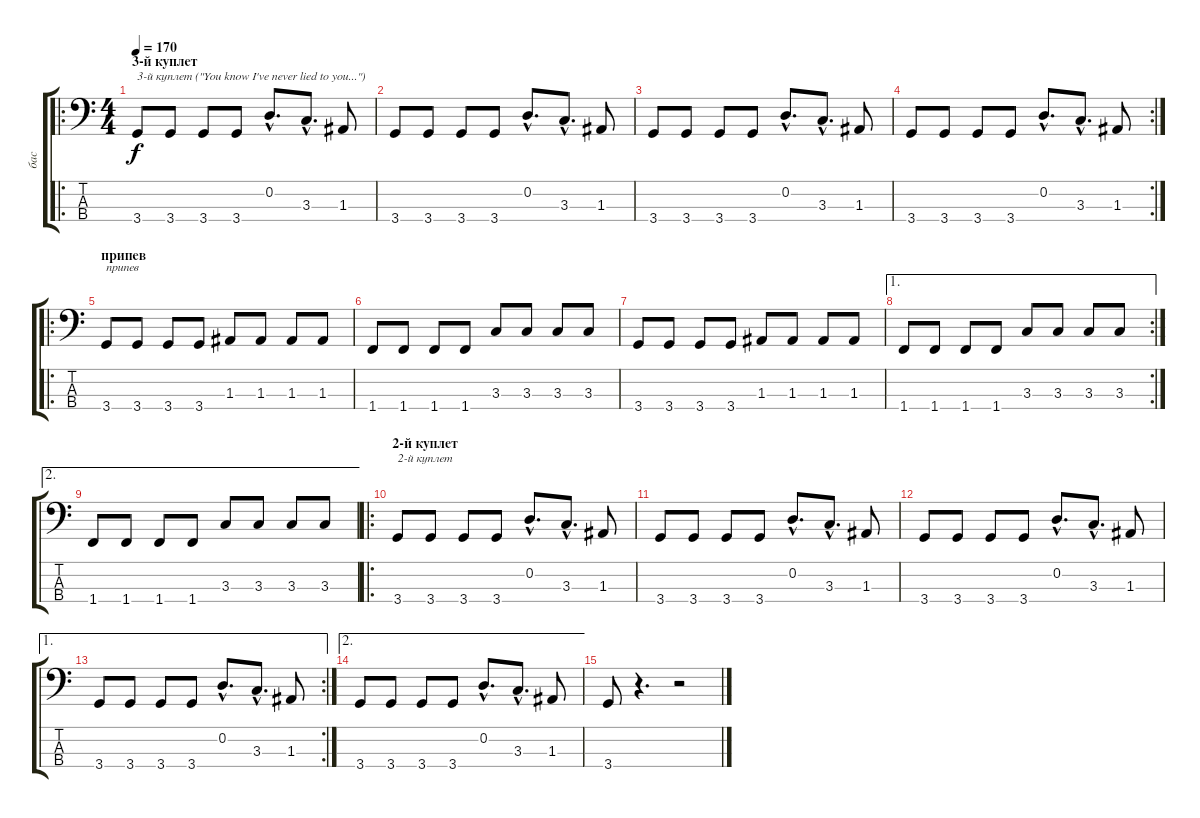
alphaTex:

\track ("бас" "бас") {instrument electricbasspick}
\staff {score tabs}
\tuning (G2 D2 A1 E1) {hide}
\ro
\ts (4 4)
\section ("" "3-й куплет")
\tempo 170
\clef f4
\ks c
3.4.8{txt "3-й куплет (\"You know I've never lied to you...\")" dy f} 3.4.8 3.4.8 3.4.8 0.2{hac}.8{d} 3.3{hac}.8{d} 1.3.8 |
3.4.8 3.4.8 3.4.8 3.4.8 0.2{hac}.8{d} 3.3{hac}.8{d} 1.3.8 |
3.4.8 3.4.8 3.4.8 3.4.8 0.2{hac}.8{d} 3.3{hac}.8{d} 1.3.8 |
\rc 2
3.4.8 3.4.8 3.4.8 3.4.8 0.2{hac}.8{d} 3.3{hac}.8{d} 1.3.8 |
\ro
\section ("" "припев")
3.4.8{txt "припев"} 3.4.8 3.4.8 3.4.8 1.3.8 1.3.8 1.3.8 1.3.8 |
1.4.8 1.4.8 1.4.8 1.4.8 3.3.8 3.3.8 3.3.8 3.3.8 |
3.4.8 3.4.8 3.4.8 3.4.8 1.3.8 1.3.8 1.3.8 1.3.8 |
\ae 1
\rc 2
1.4.8 1.4.8 1.4.8 1.4.8 3.3.8 3.3.8 3.3.8 3.3.8 |
\ae 2
1.4.8 1.4.8 1.4.8 1.4.8 3.3.8 3.3.8 3.3.8 3.3.8 |
\ro
\section ("" "2-й куплет")
3.4.8{txt "2-й куплет"} 3.4.8 3.4.8 3.4.8 0.2{hac}.8{d} 3.3{hac}.8{d} 1.3.8 |
3.4.8 3.4.8 3.4.8 3.4.8 0.2{hac}.8{d} 3.3{hac}.8{d} 1.3.8 |
3.4.8 3.4.8 3.4.8 3.4.8 0.2{hac}.8{d} 3.3{hac}.8{d} 1.3.8 |
\ae 1
\rc 2
3.4.8 3.4.8 3.4.8 3.4.8 0.2{hac}.8{d} 3.3{hac}.8{d} 1.3.8 |
\ae 2
3.4.8 3.4.8 3.4.8 3.4.8 0.2{hac}.8{d} 3.3{hac}.8{d} 1.3.8 |
3.4.8 r.4{d} r.2
